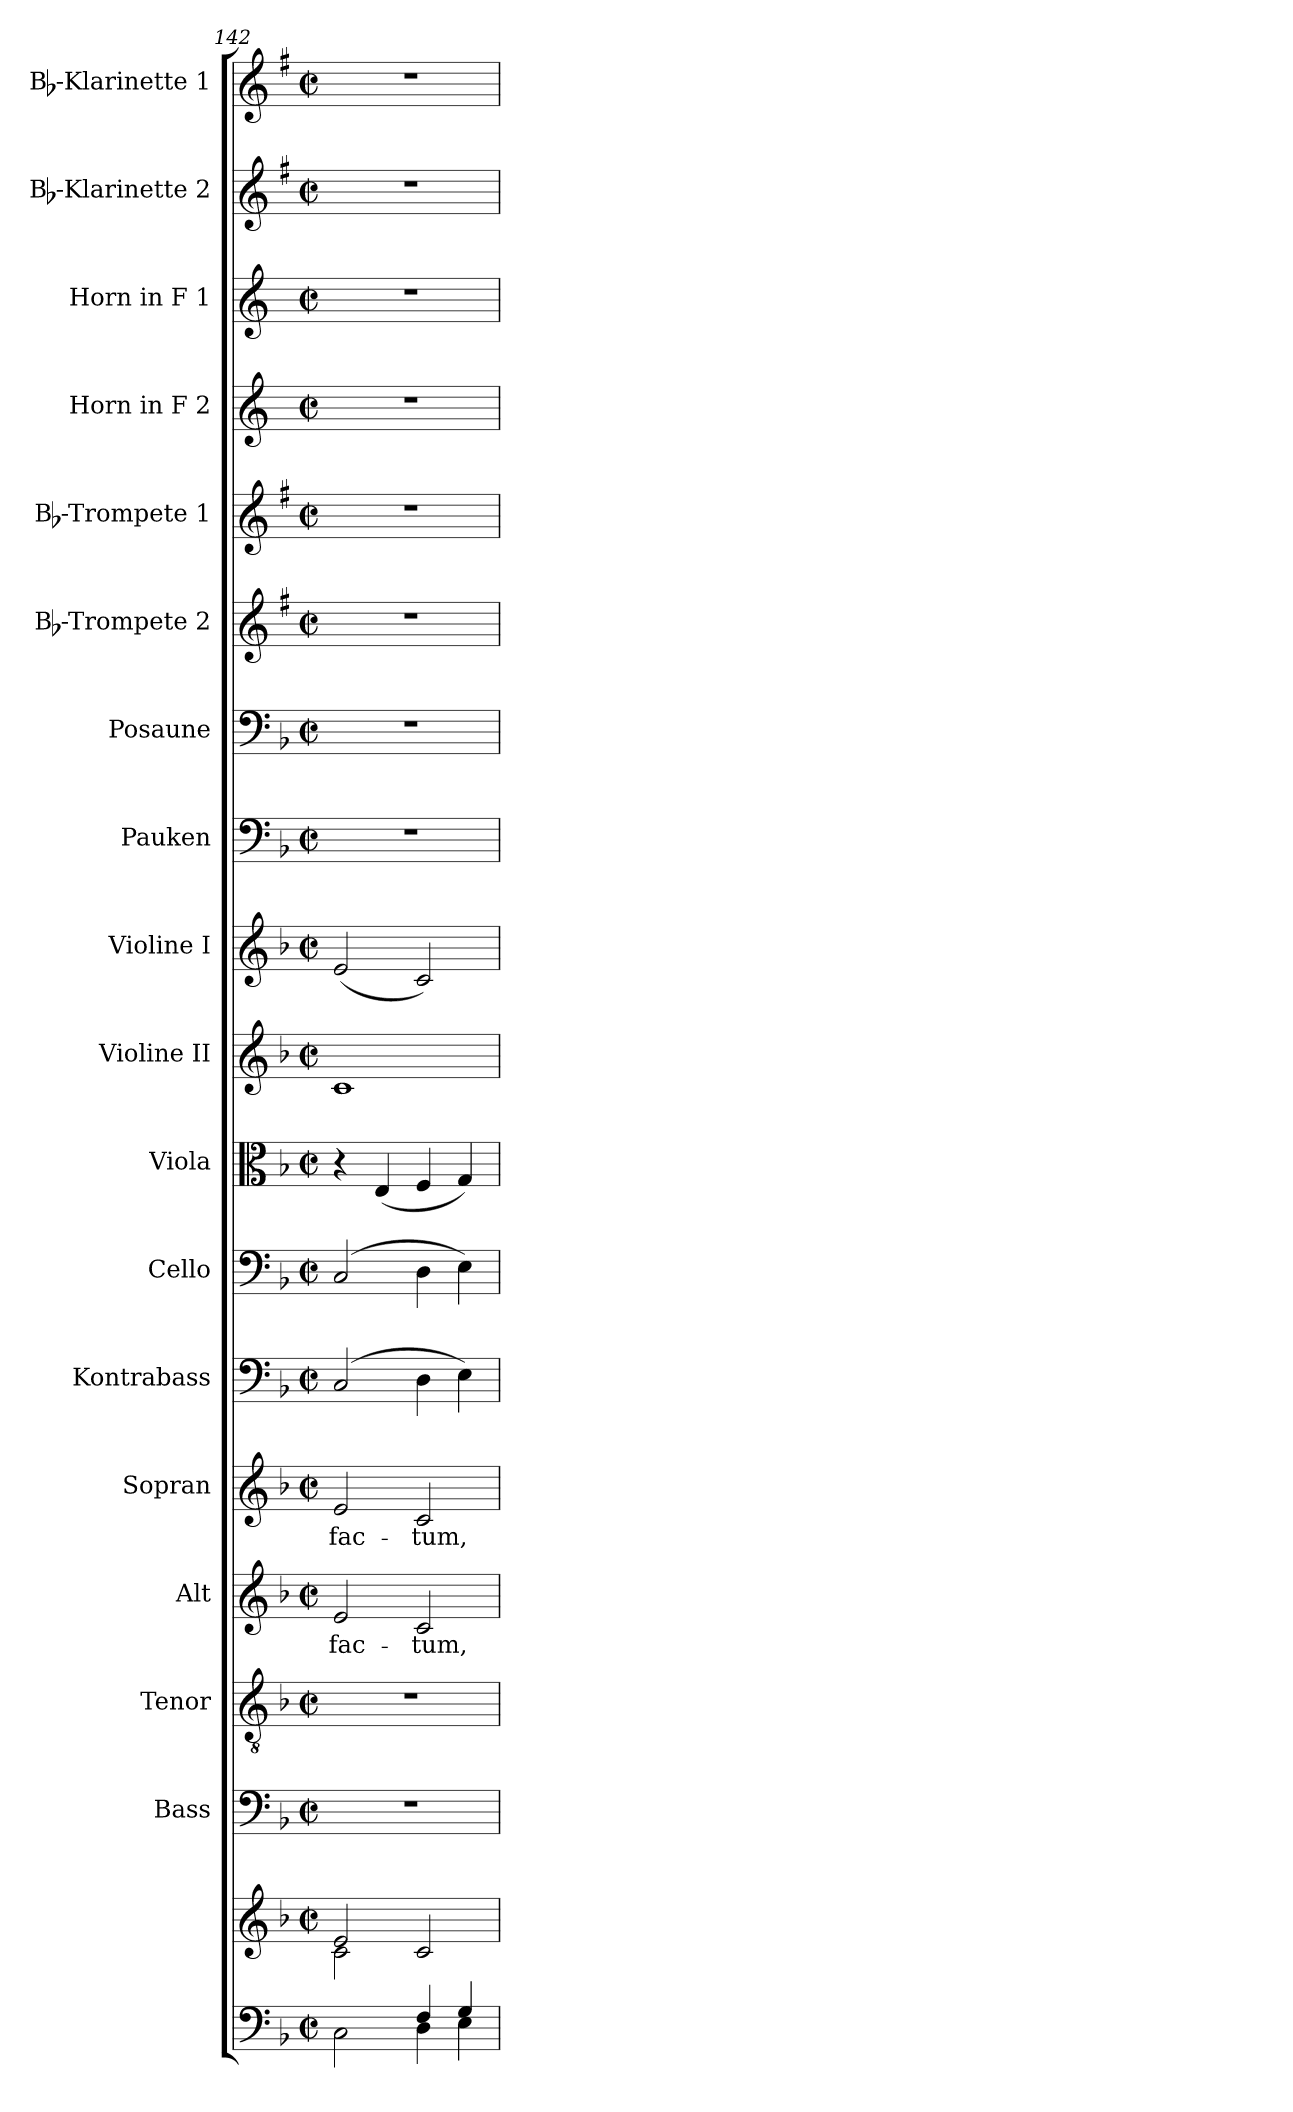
**kern	**kern	**kern	**kern	**kern	**text	**kern	**text	**kern	**kern	**kern	**kern	**kern	**kern	**kern	**kern	**kern	**kern	**kern	**kern	**kern
*part18	*part18	*part17	*part16	*part15	*part15	*part14	*part14	*part13	*part12	*part11	*part10	*part9	*part8	*part7	*part6	*part5	*part4	*part3	*part2	*part1
*staff19	*staff18	*staff17	*staff16	*staff15	*staff15	*staff14	*staff14	*staff13	*staff12	*staff11	*staff10	*staff9	*staff8	*staff7	*staff6	*staff5	*staff4	*staff3	*staff2	*staff1
*	*	*I"Bass	*I"Tenor	*I"Alt	*	*I"Sopran	*	*I"Kontrabass	*I"Cello	*I"Viola	*I"Violine II	*I"Violine I	*I"Pauken	*I"Posaune	*I"Bb-Trompete 2	*I"Bb-Trompete 1	*I"Horn in F 2	*I"Horn in F 1	*I"Bb-Klarinette 2	*I"Bb-Klarinette 1
*	*	*I'B.	*I'T.	*I'A.	*	*I'S.	*	*I'Kb.	*	*I'Vla.	*I'Vl. II	*I'Vl. I	*I'Pk.	*I'Pos.	*I'Bb Trp. 2	*I'Bb Trp. 1	*	*	*I'Bb Kl. 2	*I'Bb Kl. 1
*clefF4	*clefG2	*clefF4	*clefGv2	*clefG2	*	*clefG2	*	*clefF4	*clefF4	*clefC3	*clefG2	*clefG2	*clefF4	*clefF4	*clefG2	*clefG2	*clefG2	*clefG2	*clefG2	*clefG2
*	*	*	*	*	*	*	*	*ITrd7c12	*	*	*	*	*	*	*ITrd1c2	*ITrd1c2	*ITrd4c7	*ITrd4c7	*ITrd1c2	*ITrd1c2
*k[b-]	*k[b-]	*k[b-]	*k[b-]	*k[b-]	*	*k[b-]	*	*k[b-]	*k[b-]	*k[b-]	*k[b-]	*k[b-]	*k[b-]	*k[b-]	*k[b-]	*k[b-]	*k[b-]	*k[b-]	*k[b-]	*k[b-]
*F:	*F:	*F:	*F:	*F:	*	*F:	*	*F:	*F:	*F:	*F:	*F:	*F:	*F:	*F:	*F:	*F:	*F:	*F:	*F:
*M2/2	*M2/2	*M2/2	*M2/2	*M2/2	*	*M2/2	*	*M2/2	*M2/2	*M2/2	*M2/2	*M2/2	*M2/2	*M2/2	*M2/2	*M2/2	*M2/2	*M2/2	*M2/2	*M2/2
*met(c|)	*met(c|)	*met(c|)	*met(c|)	*met(c|)	*	*met(c|)	*	*met(c|)	*met(c|)	*met(c|)	*met(c|)	*met(c|)	*met(c|)	*met(c|)	*met(c|)	*met(c|)	*met(c|)	*met(c|)	*met(c|)	*met(c|)
=142	=142	=142	=142	=142	=142	=142	=142	=142	=142	=142	=142	=142	=142	=142	=142	=142	=142	=142	=142	=142
*^	*^	*	*	*	*	*	*	*	*	*	*	*	*	*	*	*	*	*	*	*
!	!	!	!	!	!	!	!LO:LY:b	!	!LO:LY:b	!	!	!	!	!	!	!	!	!	!	!	!	!
2ryy	2C\	2e/	2c\	1r	1r	2e/	fac-	2e/	fac-	(2CC/	(2C/	4r	1c	(<2e/	1r	1r	1r	1r	1r	1r	1r	1r
.	.	.	.	.	.	.	.	.	.	.	.	(<4E/	.	.	.	.	.	.	.	.	.	.
!	!	!	!	!	!	!	!LO:LY:b	!	!LO:LY:b	!	!	!	!	!	!	!	!	!	!	!	!	!
4F/	4D\	2c/	2ryy	.	.	2c/	-tum,	2c/	-tum,	4DD\	4D\	4F/	.	2c/)	.	.	.	.	.	.	.	.
4G/	4E\	.	.	.	.	.	.	.	.	4EE\)	4E\)	4G/)	.	.	.	.	.	.	.	.	.	.
*v	*v	*	*	*	*	*	*	*	*	*	*	*	*	*	*	*	*	*	*	*	*	*
*	*v	*v	*	*	*	*	*	*	*	*	*	*	*	*	*	*	*	*	*	*	*
=	=	=	=	=	=	=	=	=	=	=	=	=	=	=	=	=	=	=	=	=
*-	*-	*-	*-	*-	*-	*-	*-	*-	*-	*-	*-	*-	*-	*-	*-	*-	*-	*-	*-	*-
